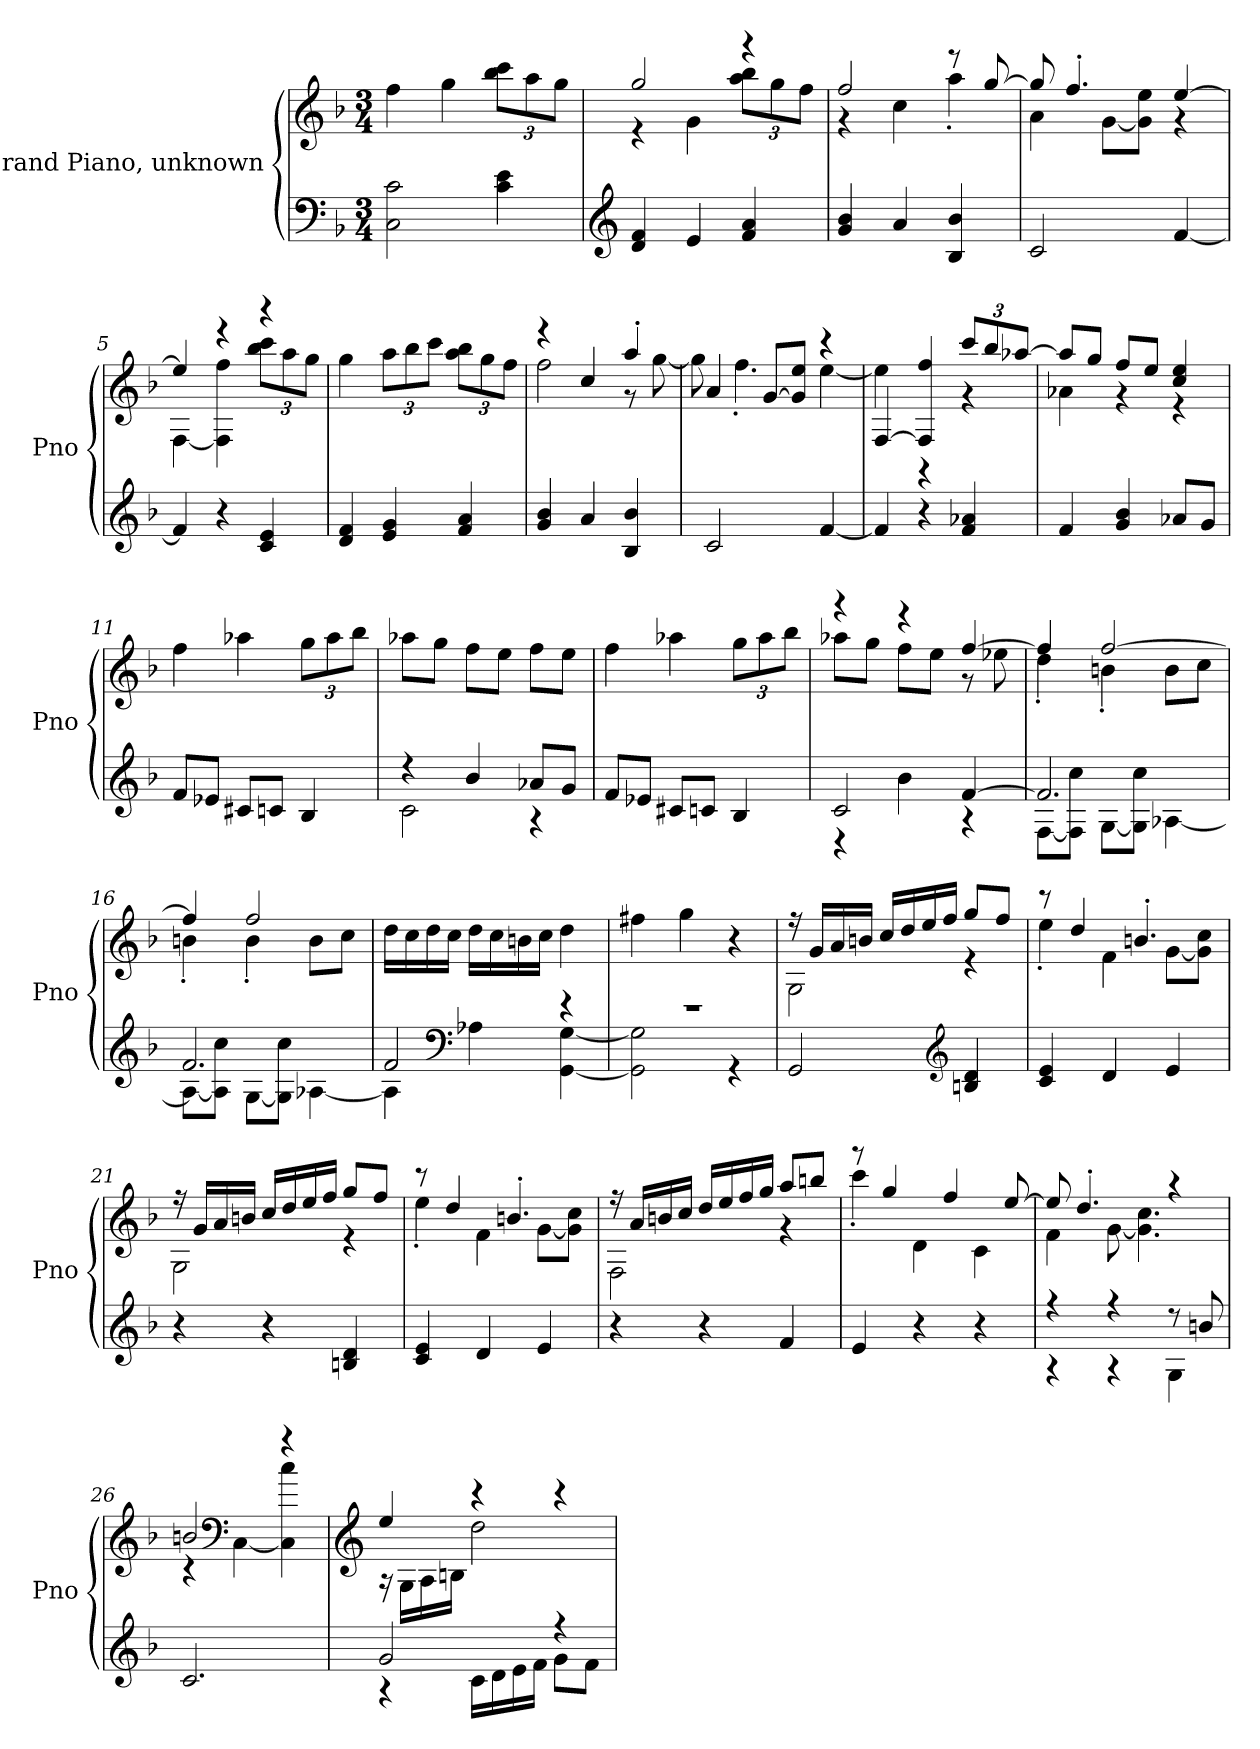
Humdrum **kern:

**kern	**kern
*part1	*part1
*staff2	*staff1
*I"Grand Piano, unknown	*
*I'Pno	*
*clefF4	*clefG2
*k[b-]	*k[b-]
*M3/4	*M3/4
*MM140	*MM140
=1	=1
2C\ 2c\	4ff\
.	4gg\
*	*Xbrackettup
4c\ 4e\	12bb-\ 12ccc\L
.	12aa\
.	12gg\J
=2	=2
*clefG2	*
*	*^
4d/ 4f/	2gg/	4r
4e/	.	4g\
4f/ 4a/	4r	12aa\ 12bb-\L
.	.	12gg\
.	.	12ff\J
=3	=3	=3
4g/ 4b-/	2ff/	4r
4a/	.	4cc\
4B-/ 4b-/	8r	4aa'\
.	[8gg/	.
=4	=4	=4
2c/	8gg/]	4a\
.	4.ff'/	.
.	.	[8g\L
.	.	8g\] 8ee\J
[4f/	[4ee/	4r
=5	=5	=5
4f/]	4ee/]	[4F\
4r	4r	4F\] 4ff\
4c/ 4e/	4r	12bb-\ 12ccc\L
.	.	12aa\
.	.	12gg\J
*	*v	*v
=6	=6
4d/ 4f/	4gg\
4e/ 4g/	12aa\L
.	12bb-\
.	12ccc\J
4f/ 4a/	12aa\ 12bb-\L
.	12gg\
.	12ff\J
!!LO:LB:g=z
=7	=7
*	*^
4g/ 4b-/	4r	2ff\
4a/	4cc/	.
4B-/ 4b-/	4aa'/	8r
.	.	[8gg\
=8	=8	=8
2c/	4a/	8gg\]
.	.	4.ff'\
.	[8g/L	.
.	8g/] 8ee/J	.
[4f/	4r	[4ee\
=9	=9	=9
4f/]	[4F/	4ee\]
4r	4F/] 4ff/	4r
4f/ 4a-X/	12ccc/L	4r
.	12bb-/	.
.	[12aa-X/J	.
=10	=10	=10
4f/	8aa-/L]	4a-X\
.	8gg/J	.
4g/ 4b-/	8ff/L	4r
.	8ee/J	.
8a-X/L	4cc/ 4ee/	4r
8g/J	.	.
*	*v	*v
=11	=11
8f/L	4ff\
8e-X/J	.
8c#X/L	4aa-X\
8cn/J	.
4B-/	12gg\L
.	12aa-\
.	12bb-\J
=12	=12
*^	*
4r	2c\	8aa-X\L
.	.	8gg\J
4b-/	.	8ff\L
.	.	8ee\J
8a-X/L	4r	8ff\L
8g/J	.	8ee\J
*v	*v	*
!!LO:LB:g=z
=13	=13
8f/L	4ff\
8e-X/J	.
8c#X/L	4aa-X\
8cn/J	.
4B-/	12gg\L
.	12aa-\
.	12bb-\J
=14	=14
*^	*^
2c/	4r	4r	8aa-X\L
.	.	.	8gg\J
.	4b-\	4r	8ff\L
.	.	.	8ee\J
[4f/	4r	[4ff/	8r
.	.	.	8ee-X\
=15	=15	=15	=15
2.f/]	[8F\L	4ff/]	4dd'\
.	8F\] 8cc\J	.	.
.	[8G\L	[2ff/	4bn'\
.	8G\] 8cc\J	.	.
.	[4A-X\	.	8b\L
.	.	.	8cc\J
=16	=16	=16	=16
2.f/	8A-\L_	4ff/]	4bn'\
.	8A-\] 8cc\J	.	.
.	[8G\L	2ff/	4b'\
.	8G\] 8cc\J	.	.
.	[4A-X\	.	8b\L
.	.	.	8cc\J
*	*	*v	*v
=17	=17	=17
2f/	4A-\]	16dd\LL
.	.	16cc\
.	.	16dd\
.	.	16cc\JJ
*clefF4	*	*
.	4A-X\	16dd\LL
.	.	16cc\
.	.	16bn\
.	.	16cc\JJ
4r	[4GG\ [4G\	4dd\
!!LO:LB:g=z
=18	=18	=18
2.r	2GG\] 2G\]	4ff#X\
.	.	4gg\
.	4r	4r
*v	*v	*
=19	=19
*	*^
2GG/	16r	2G\
.	16g/LL	.
.	16a/	.
.	16bn/JJ	.
.	16cc/LL	.
.	16dd/	.
.	16ee/	.
.	16ff/JJ	.
*clefG2	*	*
4Bn/ 4d/	8gg/L	4r
.	8ff/J	.
=20	=20	=20
4c/ 4e/	8r	4ee'\
.	4dd/	.
4d/	.	4f\
.	4.bn'/	.
4e/	.	[8g\L
.	.	8g\] 8cc\J
=21	=21	=21
4r	16r	2G\
.	16g/LL	.
.	16a/	.
.	16bn/JJ	.
4r	16cc/LL	.
.	16dd/	.
.	16ee/	.
.	16ff/JJ	.
4Bn/ 4d/	8gg/L	4r
.	8ff/J	.
=22	=22	=22
4c/ 4e/	8r	4ee'\
.	4dd/	.
4d/	.	4f\
.	4.bn'/	.
4e/	.	[8g\L
.	.	8g\] 8cc\J
!!LO:LB:g=z	!!
=23	=23	=23
4r	16r	2F\
.	16a/LL	.
.	16bn/	.
.	16cc/JJ	.
4r	16dd/LL	.
.	16ee/	.
.	16ff/	.
.	16gg/JJ	.
4f/	8aa/L	4r
.	8bbn/J	.
=24	=24	=24
4e/	8r	4ccc'\
.	4gg/	.
4r	.	4d\
.	4ff/	.
4r	.	4c\
.	[8ee/	.
=25	=25	=25
*^	*	*
4r	4r	8ee/]	4f\
.	.	4.dd'/	.
4r	4r	.	[8g\
.	.	.	4.g\] 4.cc\
8r	4G\	4r	.
8bn/	.	.	.
*v	*v	*	*
=26	=26	=26
2.c/	2bn/	4r
*	*clefF4	*
.	.	[4C\
.	4r	4C\] 4cc\
=27	=27	=27
*	*clefG2	*
*^	*	*
2g/	4r	4ee/	16r
.	.	.	16G\LL
.	.	.	16A\
.	.	.	16Bn\JJ
.	16c\LL	4r	2dd\
.	16d\	.	.
.	16e\	.	.
.	16f\JJ	.	.
4r	8g\L	4r	.
.	8f\J	.	.
*v	*v	*	*
*	*v	*v
=	=
*-	*-
